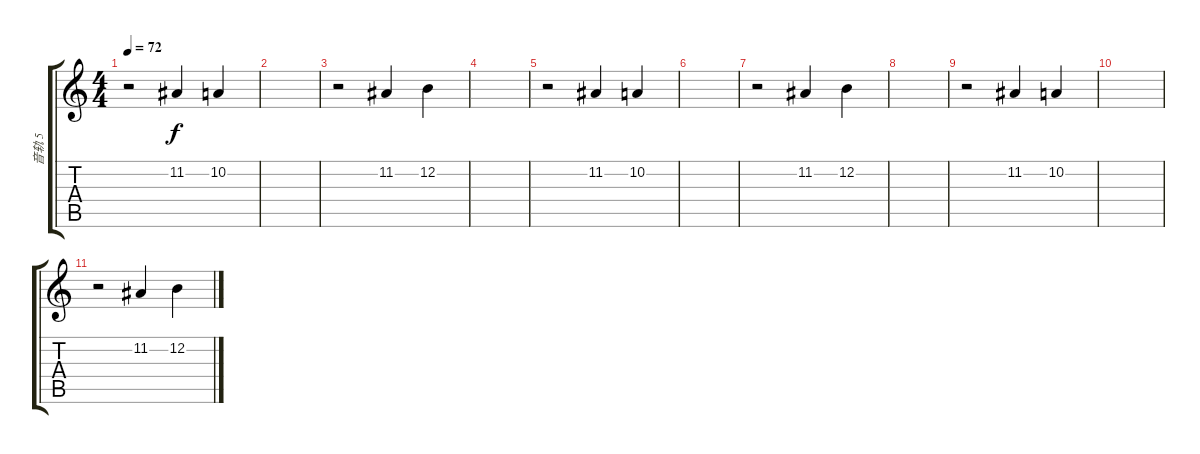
\track ("音轨 5" "音轨 5") {instrument honkytonkpiano}
\staff {score tabs}
\tuning (E4 B3 G3 D3 A2 E2) {hide}
\ts (4 4)
\tempo 72
\clef g2
\ks c
r.2{dy f} 11.2.4 10.2.4 |
|
r.2 11.2.4 12.2.4 |
|
r.2 11.2.4 10.2.4 |
|
r.2{volume 13} 11.2.4 12.2.4 |
|
r.2 11.2.4 10.2.4 |
|
r.2 11.2.4 12.2.4
